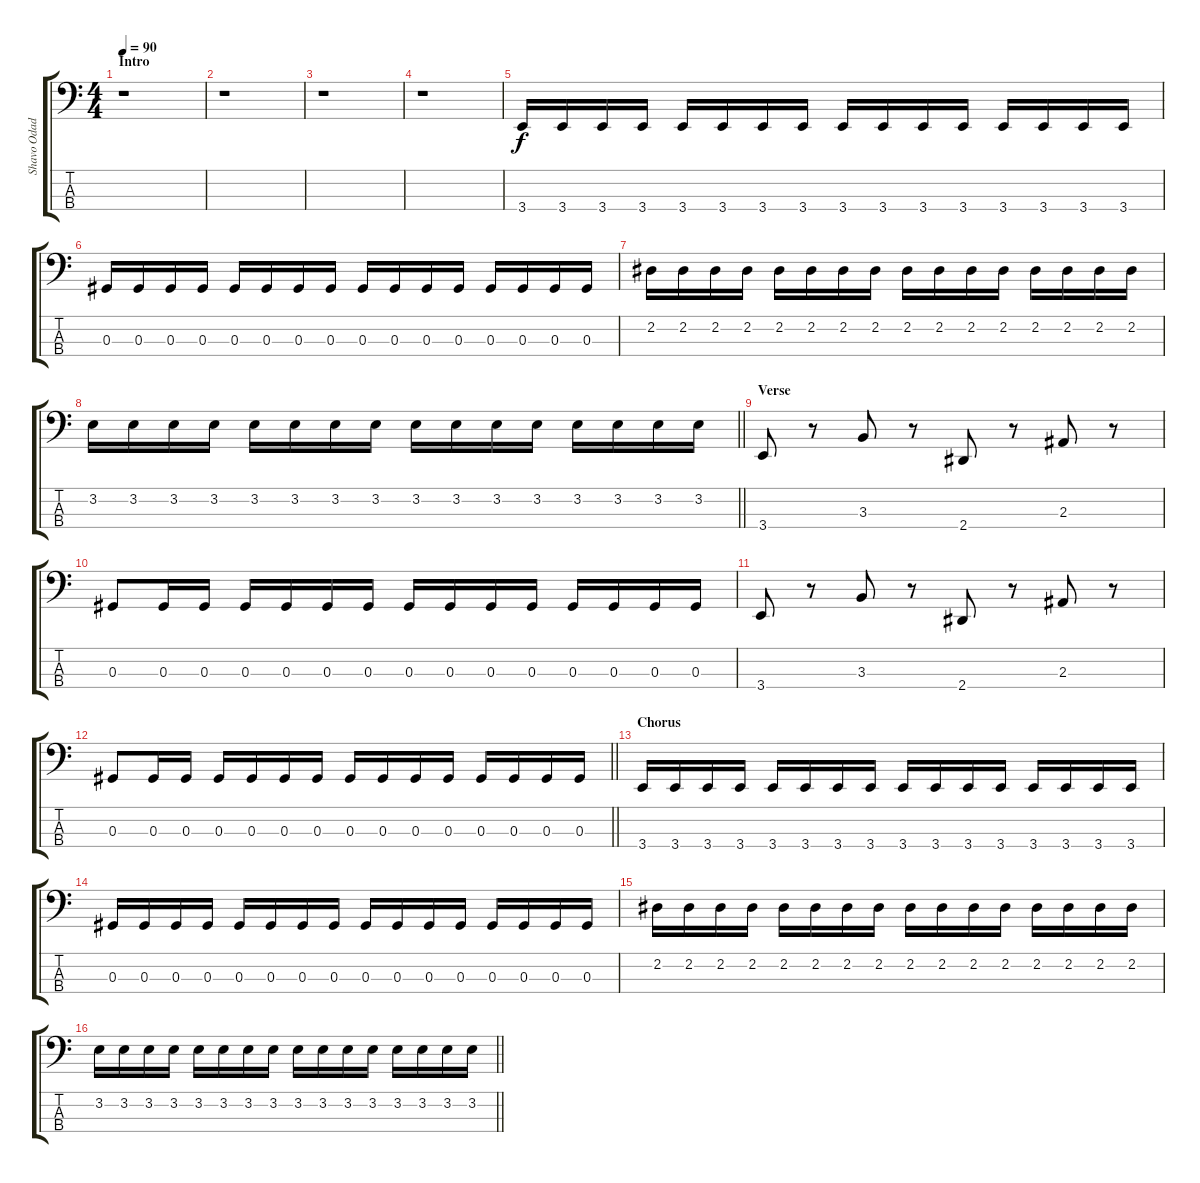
\track ("Shavo Odadjian" "Shavo Odad") {instrument electricbassfinger}
\staff {score tabs}
\tuning (Gb2 Db2 Ab1 Db1) {hide}
\ts (4 4)
\section ("" "Intro")
\tempo 90
\clef f4
\ks c
r.1{dy f instrument electricbassfinger} |
r.1 |
r.1 |
r.1 |
3.4.16 3.4.16 3.4.16 3.4.16 3.4.16 3.4.16 3.4.16 3.4.16 3.4.16 3.4.16 3.4.16 3.4.16 3.4.16 3.4.16 3.4.16 3.4.16 |
0.3.16 0.3.16 0.3.16 0.3.16 0.3.16 0.3.16 0.3.16 0.3.16 0.3.16 0.3.16 0.3.16 0.3.16 0.3.16 0.3.16 0.3.16 0.3.16 |
2.2.16 2.2.16 2.2.16 2.2.16 2.2.16 2.2.16 2.2.16 2.2.16 2.2.16 2.2.16 2.2.16 2.2.16 2.2.16 2.2.16 2.2.16 2.2.16 |
\barLineRight lightlight
3.2.16 3.2.16 3.2.16 3.2.16 3.2.16 3.2.16 3.2.16 3.2.16 3.2.16 3.2.16 3.2.16 3.2.16 3.2.16 3.2.16 3.2.16 3.2.16 |
\section ("" "Verse")
3.4.8 r.8 3.3.8 r.8 2.4.8 r.8 2.3.8 r.8 |
0.3.8 0.3.16 0.3.16 0.3.16 0.3.16 0.3.16 0.3.16 0.3.16 0.3.16 0.3.16 0.3.16 0.3.16 0.3.16 0.3.16 0.3.16 |
3.4.8 r.8 3.3.8 r.8 2.4.8 r.8 2.3.8 r.8 |
\barLineRight lightlight
0.3.8 0.3.16 0.3.16 0.3.16 0.3.16 0.3.16 0.3.16 0.3.16 0.3.16 0.3.16 0.3.16 0.3.16 0.3.16 0.3.16 0.3.16 |
\section ("" "Chorus")
3.4.16 3.4.16 3.4.16 3.4.16 3.4.16 3.4.16 3.4.16 3.4.16 3.4.16 3.4.16 3.4.16 3.4.16 3.4.16 3.4.16 3.4.16 3.4.16 |
0.3.16 0.3.16 0.3.16 0.3.16 0.3.16 0.3.16 0.3.16 0.3.16 0.3.16 0.3.16 0.3.16 0.3.16 0.3.16 0.3.16 0.3.16 0.3.16 |
2.2.16 2.2.16 2.2.16 2.2.16 2.2.16 2.2.16 2.2.16 2.2.16 2.2.16 2.2.16 2.2.16 2.2.16 2.2.16 2.2.16 2.2.16 2.2.16 |
\barLineRight lightlight
3.2.16 3.2.16 3.2.16 3.2.16 3.2.16 3.2.16 3.2.16 3.2.16 3.2.16 3.2.16 3.2.16 3.2.16 3.2.16 3.2.16 3.2.16 3.2.16
